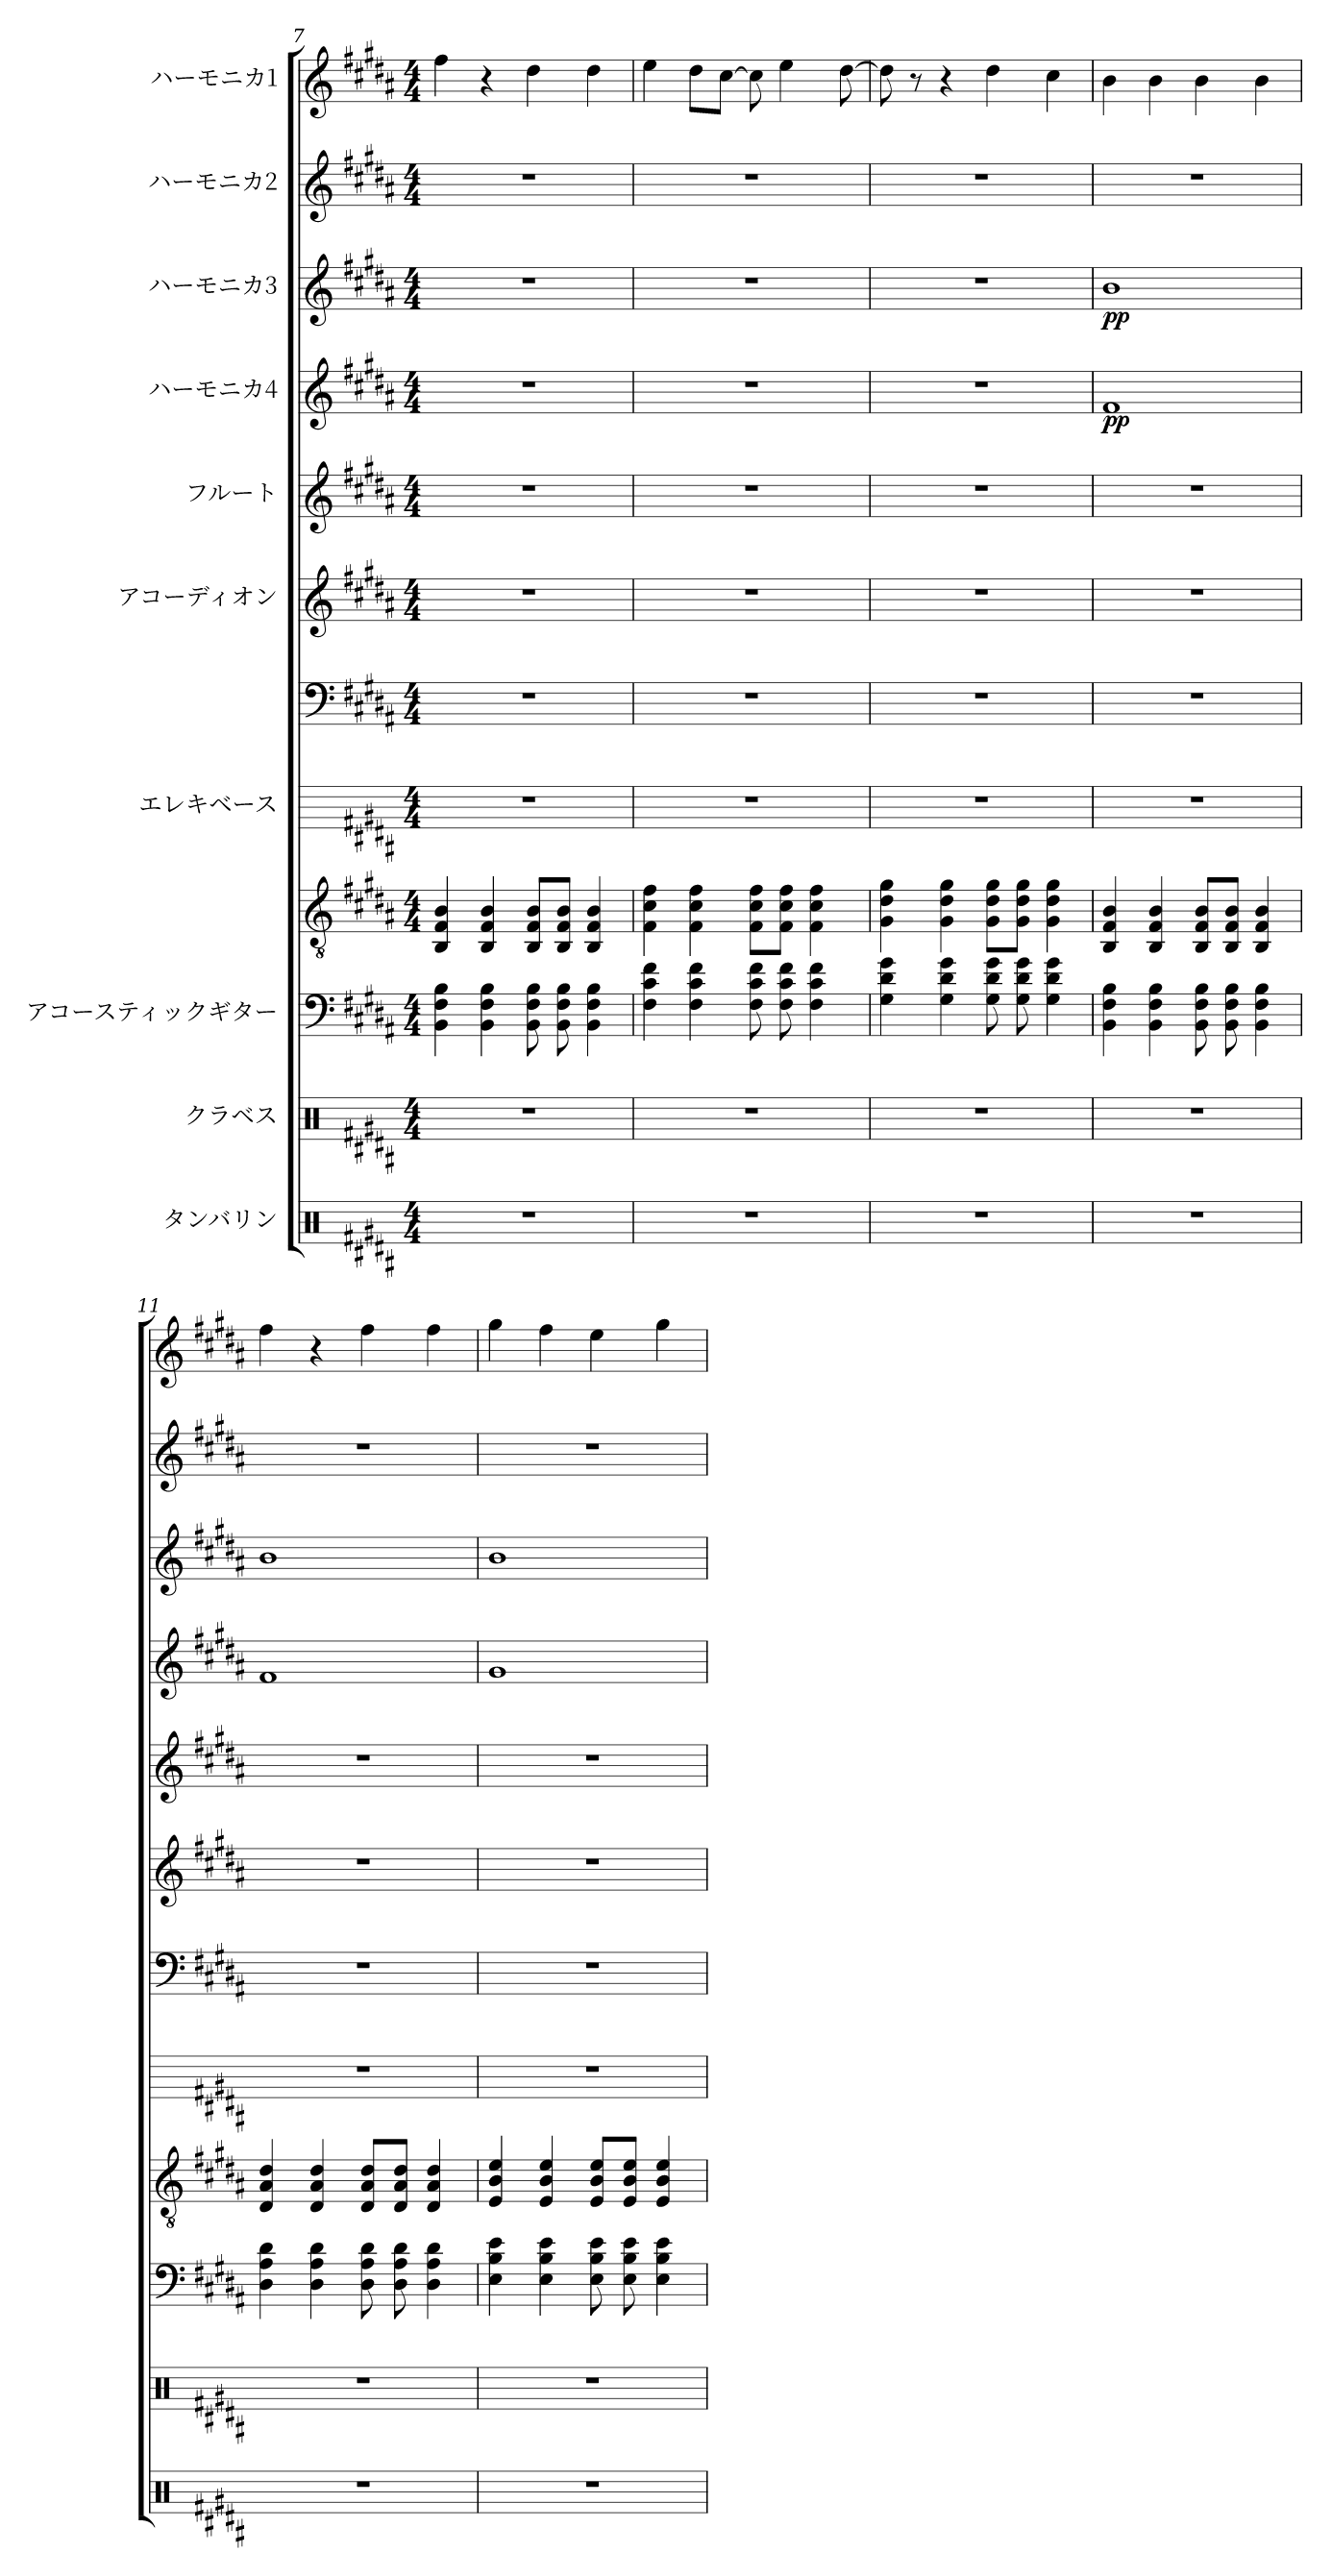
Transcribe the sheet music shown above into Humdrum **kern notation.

**kern	**kern	**kern	**kern	**kern	**kern	**kern	**kern	**kern	**dynam	**kern	**dynam	**kern	**kern
*part10	*part9	*part8	*part8	*part7	*part7	*part6	*part5	*part4	*part4	*part3	*part3	*part2	*part1
*staff12	*staff11	*staff10	*staff9	*staff8	*staff7	*staff6	*staff5	*staff4	*staff4	*staff3	*staff3	*staff2	*staff1
*I"タンバリン	*I"クラベス	*I"アコースティックギター	*	*I"エレキベース	*	*I"アコーディオン	*I"フルート	*I"ハーモニカ4	*	*I"ハーモニカ3	*	*I"ハーモニカ2	*I"ハーモニカ1
*clefX	*clefX	*	*clefGv2	*	*clefF4	*clefG2	*clefG2	*clefG2	*	*clefG2	*	*clefG2	*clefG2
*	*	*	*	*ITrd7c12	*ITrd7c12	*	*	*	*	*	*	*	*
*k[f#c#g#d#a#]	*k[f#c#g#d#a#]	*k[f#c#g#d#a#]	*k[f#c#g#d#a#]	*k[f#c#g#d#a#]	*k[f#c#g#d#a#]	*k[f#c#g#d#a#]	*k[f#c#g#d#a#]	*k[f#c#g#d#a#]	*	*k[f#c#g#d#a#]	*	*k[f#c#g#d#a#]	*k[f#c#g#d#a#]
*M4/4	*M4/4	*M4/4	*M4/4	*M4/4	*M4/4	*M4/4	*M4/4	*M4/4	*	*M4/4	*	*M4/4	*M4/4
=7	=7	=7	=7	=7	=7	=7	=7	=7	=7	=7	=7	=7	=7
1r	1r	4BB 4F# 4B	4BB/ 4F#/ 4B/	1r	1r	1r	1r	1r	.	1r	.	1r	4ff#\
.	.	4BB 4F# 4B	4BB/ 4F#/ 4B/	.	.	.	.	.	.	.	.	.	4r
.	.	8BB 8F# 8B	8BB/ 8F#/ 8B/L	.	.	.	.	.	.	.	.	.	4dd#\
.	.	8BB 8F# 8B	8BB/ 8F#/ 8B/J	.	.	.	.	.	.	.	.	.	.
.	.	4BB 4F# 4B	4BB/ 4F#/ 4B/	.	.	.	.	.	.	.	.	.	4dd#\
=8	=8	=8	=8	=8	=8	=8	=8	=8	=8	=8	=8	=8	=8
1r	1r	4F# 4c# 4f#	4F#\ 4c#\ 4f#\	1r	1r	1r	1r	1r	.	1r	.	1r	4ee\
.	.	4F# 4c# 4f#	4F#\ 4c#\ 4f#\	.	.	.	.	.	.	.	.	.	8dd#\L
.	.	.	.	.	.	.	.	.	.	.	.	.	[8cc#\J
.	.	8F# 8c# 8f#	8F#\ 8c#\ 8f#\L	.	.	.	.	.	.	.	.	.	8cc#\]
.	.	8F# 8c# 8f#	8F#\ 8c#\ 8f#\J	.	.	.	.	.	.	.	.	.	4ee\
.	.	4F# 4c# 4f#	4F#\ 4c#\ 4f#\	.	.	.	.	.	.	.	.	.	.
.	.	.	.	.	.	.	.	.	.	.	.	.	[8dd#\
=9	=9	=9	=9	=9	=9	=9	=9	=9	=9	=9	=9	=9	=9
1r	1r	4G# 4d# 4g#	4G#\ 4d#\ 4g#\	1r	1r	1r	1r	1r	.	1r	.	1r	8dd#\]
.	.	.	.	.	.	.	.	.	.	.	.	.	8r
.	.	4G# 4d# 4g#	4G#\ 4d#\ 4g#\	.	.	.	.	.	.	.	.	.	4r
.	.	8G# 8d# 8g#	8G#\ 8d#\ 8g#\L	.	.	.	.	.	.	.	.	.	4dd#\
.	.	8G# 8d# 8g#	8G#\ 8d#\ 8g#\J	.	.	.	.	.	.	.	.	.	.
.	.	4G# 4d# 4g#	4G#\ 4d#\ 4g#\	.	.	.	.	.	.	.	.	.	4cc#\
!!LO:PB:g=z
=10	=10	=10	=10	=10	=10	=10	=10	=10	=10	=10	=10	=10	=10
!	!	!	!	!	!	!	!	!	!LO:DY:b	!	!LO:DY:b	!	!
1r	1r	4BB 4F# 4B	4BB/ 4F#/ 4B/	1r	1r	1r	1r	1f#	pp	1b	pp	1r	4b\
.	.	4BB 4F# 4B	4BB/ 4F#/ 4B/	.	.	.	.	.	.	.	.	.	4b\
.	.	8BB 8F# 8B	8BB/ 8F#/ 8B/L	.	.	.	.	.	.	.	.	.	4b\
.	.	8BB 8F# 8B	8BB/ 8F#/ 8B/J	.	.	.	.	.	.	.	.	.	.
.	.	4BB 4F# 4B	4BB/ 4F#/ 4B/	.	.	.	.	.	.	.	.	.	4b\
=11	=11	=11	=11	=11	=11	=11	=11	=11	=11	=11	=11	=11	=11
1r	1r	4D# 4A# 4d#	4D#/ 4A#/ 4d#/	1r	1r	1r	1r	1f#	.	1b	.	1r	4ff#\
.	.	4D# 4A# 4d#	4D#/ 4A#/ 4d#/	.	.	.	.	.	.	.	.	.	4r
.	.	8D# 8A# 8d#	8D#/ 8A#/ 8d#/L	.	.	.	.	.	.	.	.	.	4ff#\
.	.	8D# 8A# 8d#	8D#/ 8A#/ 8d#/J	.	.	.	.	.	.	.	.	.	.
.	.	4D# 4A# 4d#	4D#/ 4A#/ 4d#/	.	.	.	.	.	.	.	.	.	4ff#\
=12	=12	=12	=12	=12	=12	=12	=12	=12	=12	=12	=12	=12	=12
1r	1r	4E 4B 4e	4E/ 4B/ 4e/	1r	1r	1r	1r	1g#	.	1b	.	1r	4gg#\
.	.	4E 4B 4e	4E/ 4B/ 4e/	.	.	.	.	.	.	.	.	.	4ff#\
.	.	8E 8B 8e	8E/ 8B/ 8e/L	.	.	.	.	.	.	.	.	.	4ee\
.	.	8E 8B 8e	8E/ 8B/ 8e/J	.	.	.	.	.	.	.	.	.	.
.	.	4E 4B 4e	4E/ 4B/ 4e/	.	.	.	.	.	.	.	.	.	4gg#\
=	=	=	=	=	=	=	=	=	=	=	=	=	=
*-	*-	*-	*-	*-	*-	*-	*-	*-	*-	*-	*-	*-	*-
